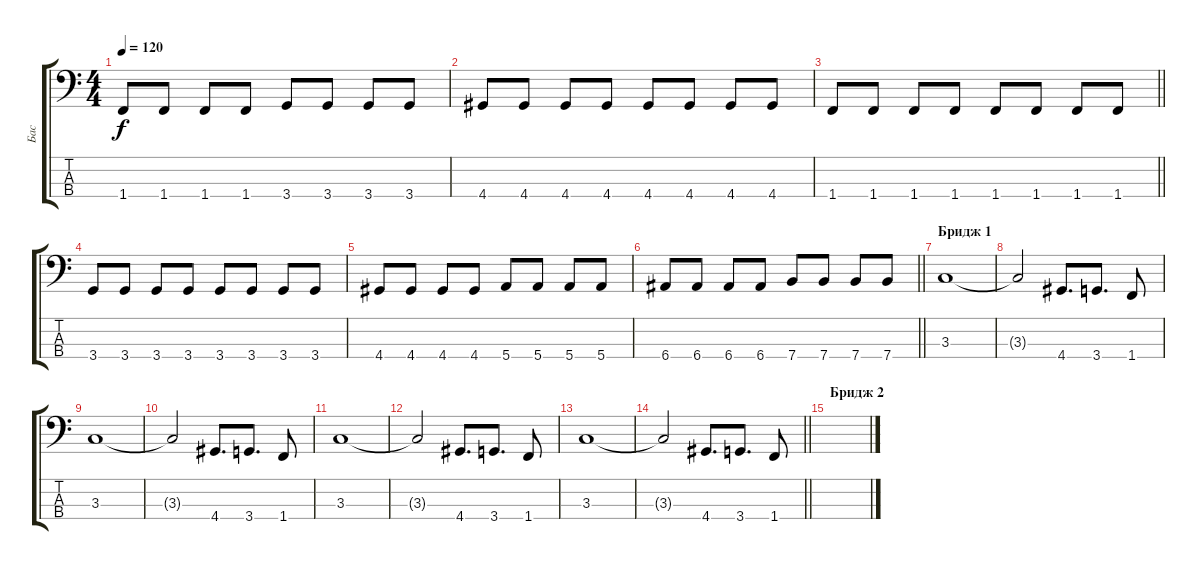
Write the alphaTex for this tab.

\track ("Бас" "Бас") {instrument electricbasspick}
\staff {score tabs}
\tuning (G2 D2 A1 E1) {hide}
\ts (4 4)
\tempo 120
\clef f4
\ks c
1.4.8{dy f} 1.4.8 1.4.8 1.4.8 3.4.8 3.4.8 3.4.8 3.4.8 |
4.4.8 4.4.8 4.4.8 4.4.8 4.4.8 4.4.8 4.4.8 4.4.8 |
\barLineRight lightlight
1.4.8 1.4.8 1.4.8 1.4.8 1.4.8 1.4.8 1.4.8 1.4.8 |
3.4.8 3.4.8 3.4.8 3.4.8 3.4.8 3.4.8 3.4.8 3.4.8 |
4.4.8 4.4.8 4.4.8 4.4.8 5.4.8 5.4.8 5.4.8 5.4.8 |
\barLineRight lightlight
6.4.8 6.4.8 6.4.8 6.4.8 7.4.8 7.4.8 7.4.8 7.4.8 |
\section ("" "Бридж 1")
3.3.1 |
3.3{t}.2 4.4.8{d} 3.4.8{d} 1.4.8 |
3.3.1 |
3.3{t}.2 4.4.8{d} 3.4.8{d} 1.4.8 |
3.3.1 |
3.3{t}.2 4.4.8{d} 3.4.8{d} 1.4.8 |
3.3.1 |
\barLineRight lightlight
3.3{t}.2 4.4.8{d} 3.4.8{d} 1.4.8 |
\section ("" "Бридж 2")
